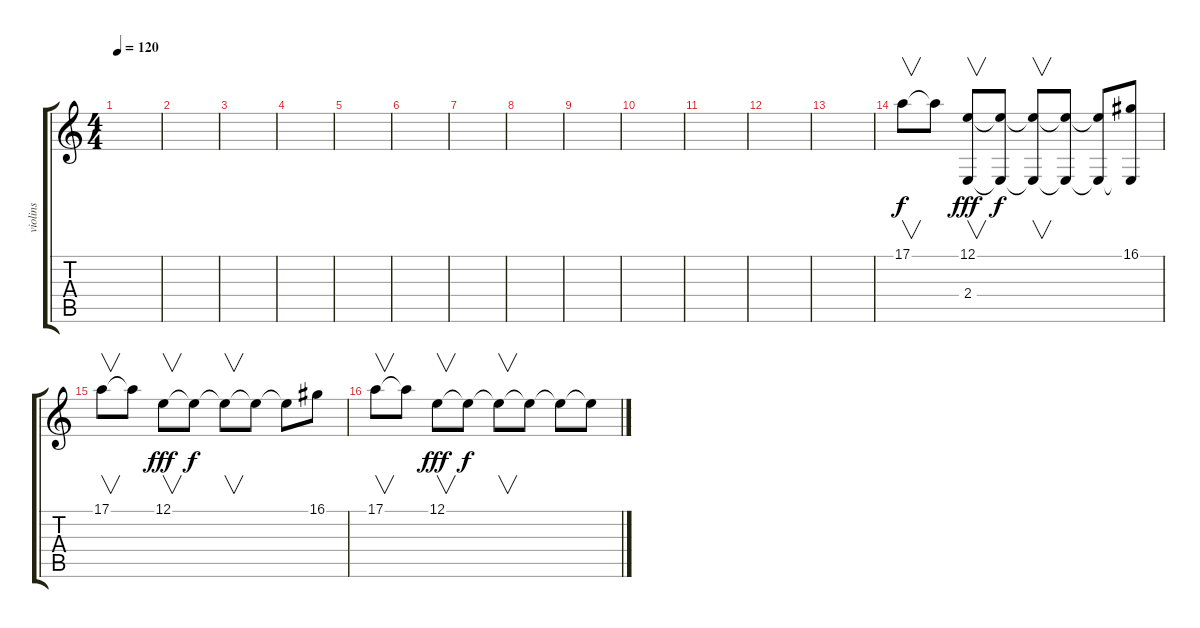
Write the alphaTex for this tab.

\track ("violins" "violins") {instrument violin}
\staff {score tabs}
\tuning (E4 B3 G3 D3 A2 E2) {hide}
\ts (4 4)
\tempo 120
\clef g2
\ks c
|
|
|
|
|
|
|
|
|
|
|
|
|
17.1.8{v} 17.1{t}.8 (12.1 2.4).8{v dy fff} (12.1{t} 2.4{t}).8{dy f} (12.1{t} 2.4{t}).8{v} (12.1{t} 2.4{t}).8 (12.1{t} 2.4{t}).8 (16.1 2.4{t}).8 |
17.1.8{v} 17.1{t}.8 12.1.8{v dy fff} 12.1{t}.8{dy f} 12.1{t}.8{v} 12.1{t}.8 12.1{t}.8 16.1.8 |
17.1.8{v} 17.1{t}.8 12.1.8{v dy fff} 12.1{t}.8{dy f} 12.1{t}.8{v} 12.1{t}.8 12.1{t}.8 12.1{t}.8
